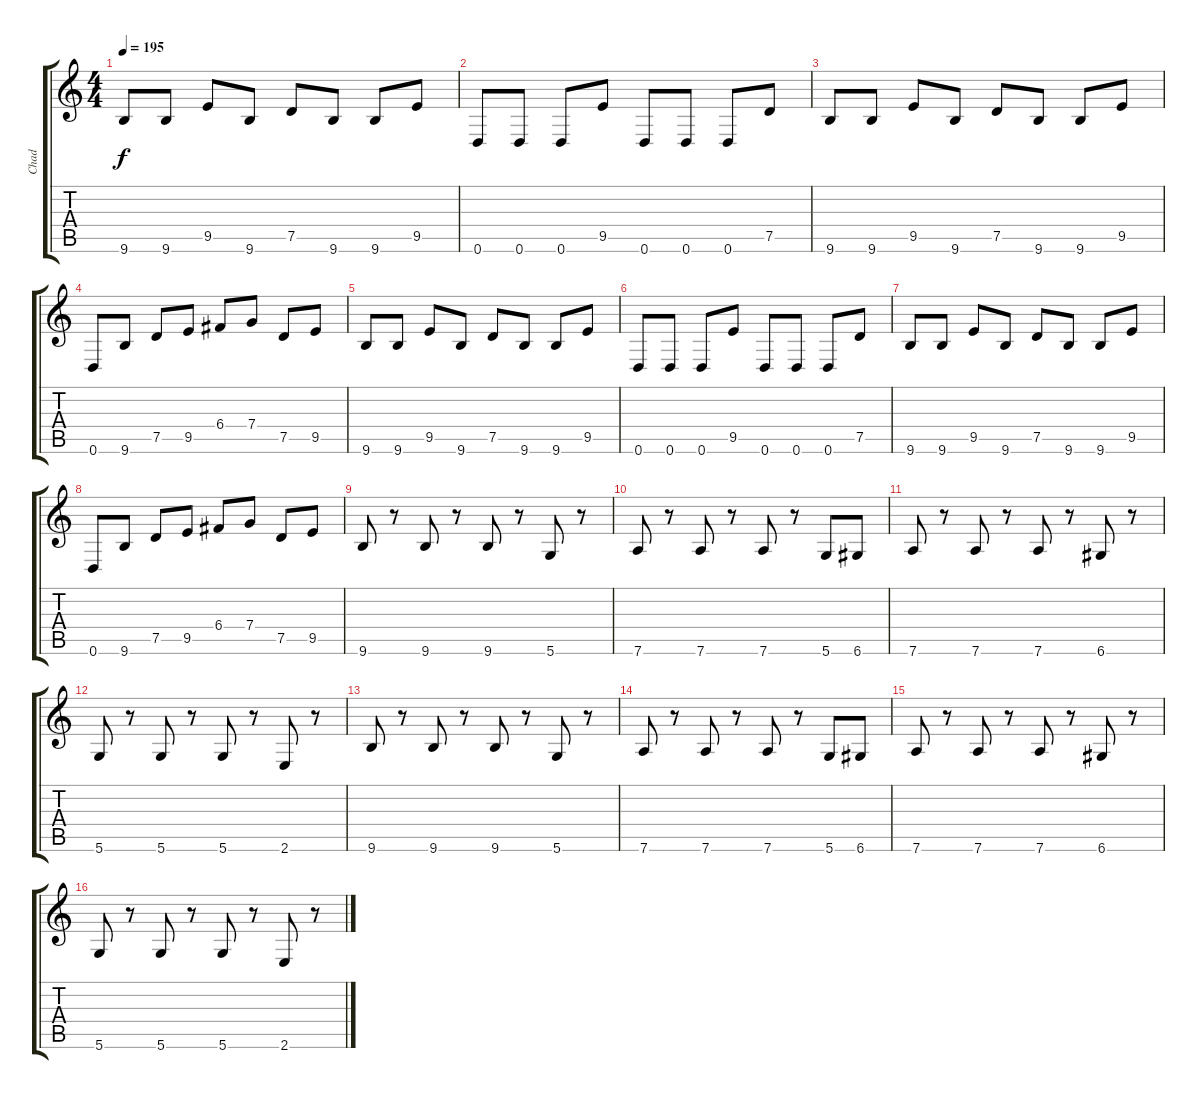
\track ("Chad" "Chad") {instrument distortionguitar}
\staff {score tabs}
\tuning (D4 A3 F3 C3 G2 D2) {hide}
\ts (4 4)
\tempo 195
\clef g2
\ks c
9.6.8{dy f instrument distortionguitar} 9.6.8 9.5.8 9.6.8 7.5.8 9.6.8 9.6.8 9.5.8 |
0.6.8 0.6.8 0.6.8 9.5.8 0.6.8 0.6.8 0.6.8 7.5.8 |
9.6.8 9.6.8 9.5.8 9.6.8 7.5.8 9.6.8 9.6.8 9.5.8 |
0.6.8 9.6.8 7.5.8 9.5.8 6.4.8 7.4.8 7.5.8 9.5.8 |
9.6.8 9.6.8 9.5.8 9.6.8 7.5.8 9.6.8 9.6.8 9.5.8 |
0.6.8 0.6.8 0.6.8 9.5.8 0.6.8 0.6.8 0.6.8 7.5.8 |
9.6.8 9.6.8 9.5.8 9.6.8 7.5.8 9.6.8 9.6.8 9.5.8 |
0.6.8 9.6.8 7.5.8 9.5.8 6.4.8 7.4.8 7.5.8 9.5.8 |
9.6.8 r.8 9.6.8 r.8 9.6.8 r.8 5.6.8 r.8 |
7.6.8 r.8 7.6.8 r.8 7.6.8 r.8 5.6.8 6.6.8 |
7.6.8 r.8 7.6.8 r.8 7.6.8 r.8 6.6.8 r.8 |
5.6.8 r.8 5.6.8 r.8 5.6.8 r.8 2.6.8 r.8 |
9.6.8 r.8 9.6.8 r.8 9.6.8 r.8 5.6.8 r.8 |
7.6.8 r.8 7.6.8 r.8 7.6.8 r.8 5.6.8 6.6.8 |
7.6.8 r.8 7.6.8 r.8 7.6.8 r.8 6.6.8 r.8 |
5.6.8 r.8 5.6.8 r.8 5.6.8 r.8 2.6.8 r.8
